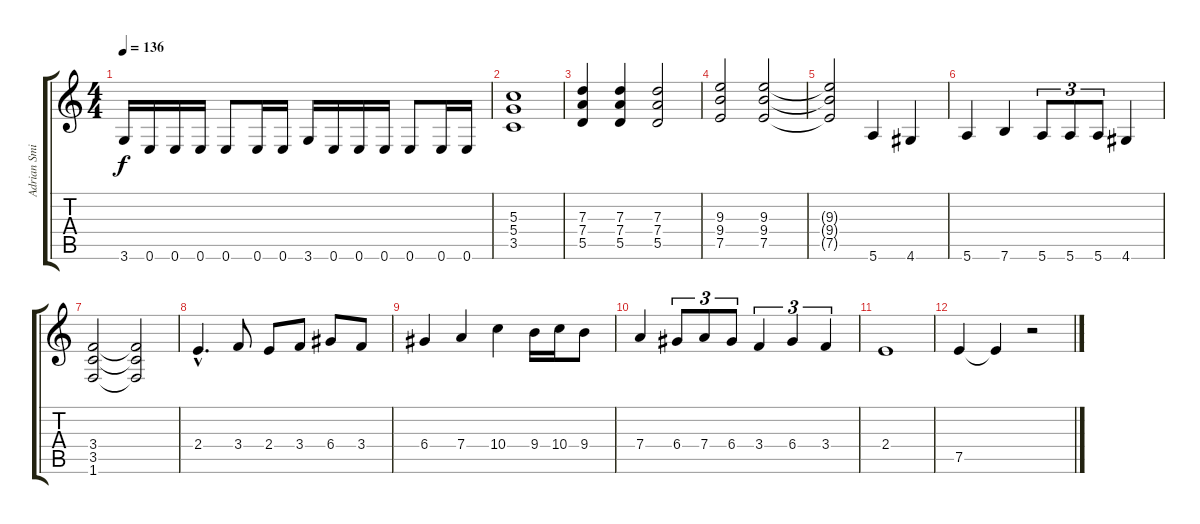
\track ("Adrian Smith" "Adrian Smi") {instrument distortionguitar}
\staff {score tabs}
\tuning (E4 B3 G3 D3 A2 E2) {hide}
\ts (4 4)
\tempo 136
\clef g2
\ks c
3.6.16{dy f} 0.6.16 0.6.16 0.6.16 0.6.8 0.6.16 0.6.16 3.6.16 0.6.16 0.6.16 0.6.16 0.6.8 0.6.16 0.6.16 |
(5.3 5.4 3.5).1 |
(7.3 7.4 5.5).4 (7.3 7.4 5.5).4 (7.3 7.4 5.5).2 |
(9.3 9.4 7.5).2 (9.3 9.4 7.5).2 |
(9.3{t} 9.4{t} 7.5{t}).2 5.6.4 4.6.4 |
5.6.4 7.6.4 5.6.8{tu (3 2)} 5.6.8{tu (3 2)} 5.6.8{tu (3 2)} 4.6.4 |
(3.4 3.5 1.6).2 (3.4{t} 3.5{t} 1.6{t}).2 |
2.4{hac}.4{d} 3.4.8 2.4.8 3.4.8 6.4.8 3.4.8 |
6.4.4 7.4.4 10.4.4 9.4.16 10.4.16 9.4.8 |
7.4.4 6.4.8{tu (3 2)} 7.4.8{tu (3 2)} 6.4.8{tu (3 2)} 3.4.4{tu (3 2)} 6.4.4{tu (3 2)} 3.4.4{tu (3 2)} |
2.4.1 |
7.5.4 7.5{t}.4 r.2
